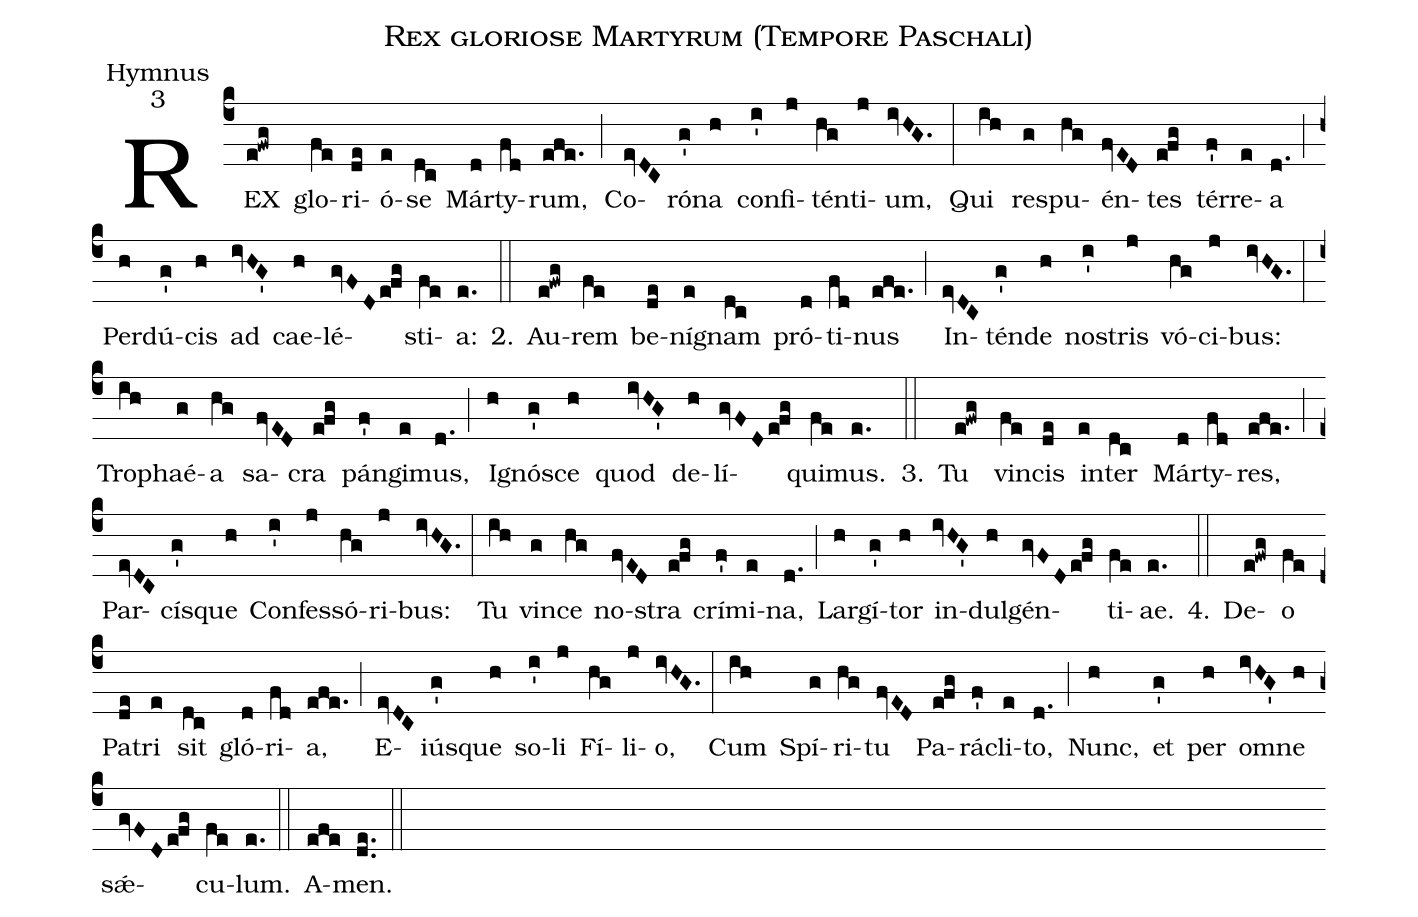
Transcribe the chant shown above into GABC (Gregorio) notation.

name:Rex gloriose Martyrum (Tempore Paschali);
office-part:Hymnus;
mode:3;
%%
(c4) REX(e!fwg) glo(fe)ri(de)ó(e)se(dc) Már(d)ty(fd)rum,(efe.) (;) Co(evDC)ró(g')na(h) con(i')fi(j)tén(hg)ti(j)um,(ivHG.) (:) Qui(ih) re(g)spu(hg)én(fvED)tes(e!fg) tér(f')re(e)a(d.) (;) Per(h)dú(g')cis(h) ad(ivHG') cae(h)lé(gvFD/e!fg)sti(fe)a:(e.) 2.(::) Au(e!fwg)rem(fe) be(de)ní(e)gnam(dc) pró(d)ti(fd)nus(efe.) (;) In(evDC)tén(g')de(h) no(i')stris(j) vó(hg)ci(j)bus:(ivHG.) (:) Tro(ih)phaé(g)a(hg) sa(fvED)cra(e!fg) pán(f')gi(e)mus,(d.) (;) I(h)gnó(g')sce(h) quod(ivHG') de(h)lí(gvFD/e!fg)qui(fe)mus.(e.) 3.(::) Tu(e!fwg) vin(fe)cis(de) in(e)ter(dc) Már(d)ty(fd)res,(efe.) (;) Par(evDC)cí(g')sque(h) Con(i')fes(j)só(hg)ri(j)bus:(ivHG.) (:) Tu(ih) vin(g)ce(hg) no(fvED)stra(e!fg) crí(f')mi(e)na,(d.) (;) Lar(h)gí(g')tor(h) in(ivHG')dul(h)gén(gvFD/e!fg)ti(fe)ae.(e.)
4.(::) De(e!fwg)o(fe) Pa(de)tri(e) sit(dc) gló(d)ri(fd)a,(efe.) (;)
E(evDC)iús(g')que(h) so(i')li(j) Fí(hg)li(j)o,(ivHG.) (:)
Cum(ih) Spí(g)ri(hg)tu(fvED) Pa(e!fg)rá(f')cli(e)to,(d.) (;)
Nunc,(h) et(g') per(h) om(ivHG')ne(h) sǽ(gvFD/e!fg)cu(fe)lum.(e.) (::)
A(efe)men.(de..) (::)
